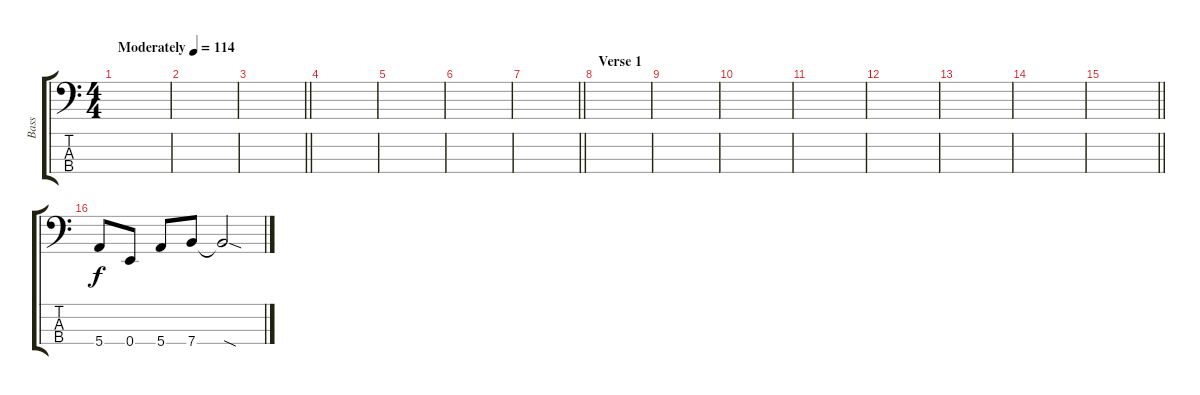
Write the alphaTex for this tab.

\track ("Bass" "Bass") {instrument electricbasspick}
\staff {score tabs}
\tuning (G2 D2 A1 E1) {hide}
\ts (4 4)
\tempo (114 "Moderately")
\clef f4
\ks c
|
|
\barLineRight lightlight
|
|
|
|
\barLineRight lightlight
|
\section ("" "Verse 1")
|
|
|
|
|
|
|
\barLineRight lightlight
|
5.4.8 0.4.8 5.4.8 7.4.8 7.4{sod t}.2
